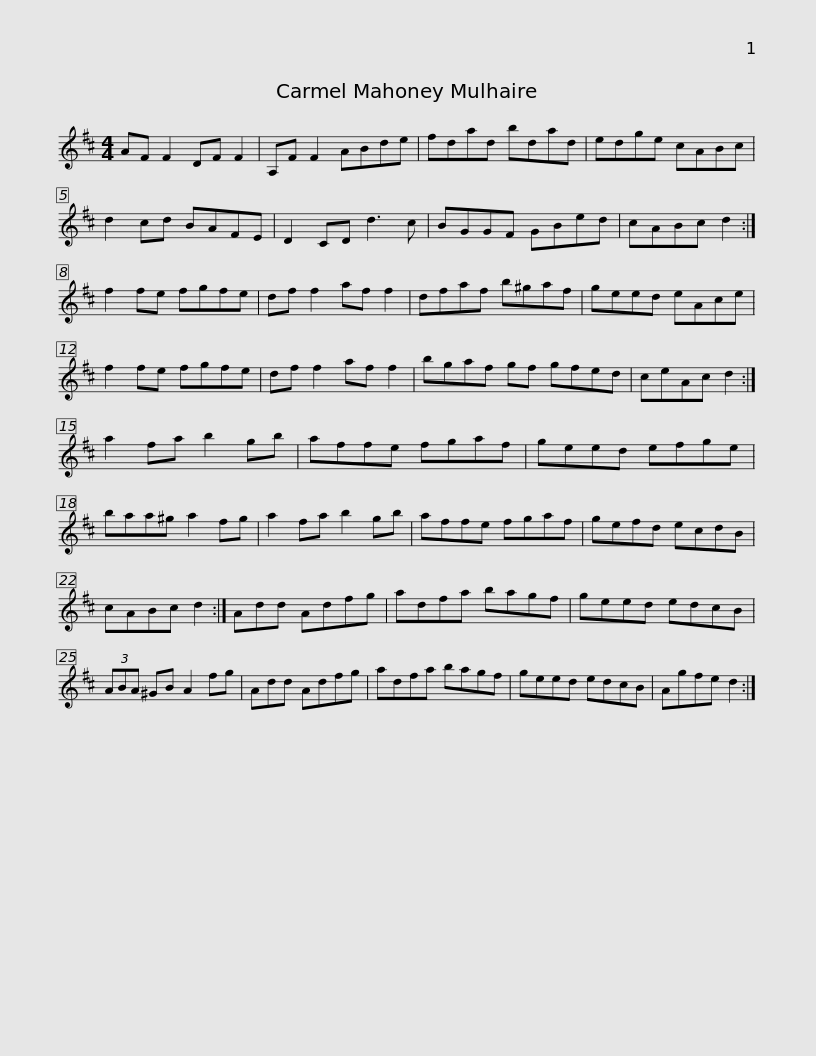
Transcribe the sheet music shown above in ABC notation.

X:1
L:1/8
M:4/4
I:linebreak $
K:D
V:1 treble
V:1
 AF F2 DF F2 | A,F F2 ABde | fdad bdad | edge cABc | d2 cd BAFE | %5
 D2 CD d3 c |$ BGGF GBed | cABc d2 :| f2 fe fgfe | df f2 af f2 | %10
 dfaf b^gaf | geed eAce |$ f2 fe fgfe | df f2 af f2 | bgaf gf gfed | %15
 ceAc d2 :| a2 fa b2 gb | affe fgaf |$ geed efge | baa^g a2 fg | %20
 a2 fa b2 gb | affe fgaf | gefd ecdB |$ cABc d2 :| Add Adfg | %25
 adfa bagf | geed edcB | (3ABA ^GB A2 fg | Add Adfg |$ adfa bagf | %30
 geed edcB | Agfe d2 :| %32
